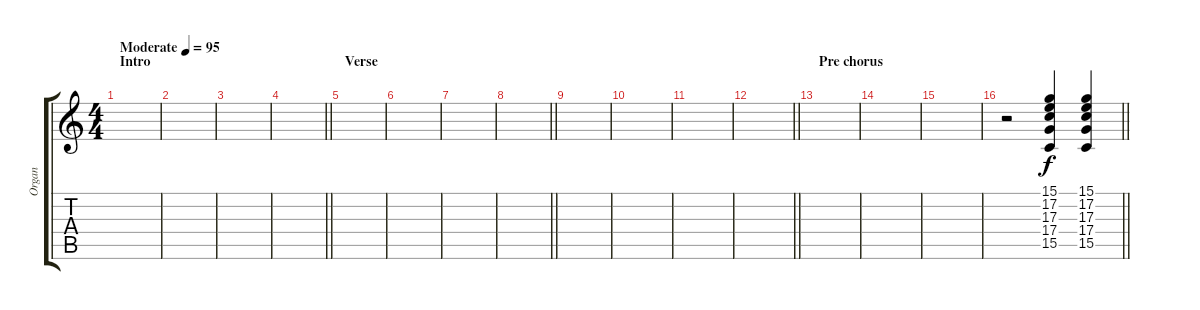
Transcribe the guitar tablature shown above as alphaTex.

\track ("Organ" "Organ") {instrument drawbarorgan}
\staff {score tabs}
\tuning (E4 B3 G3 D3 A2 E2) {hide}
\ts (4 4)
\section ("" "Intro")
\tempo (95 "Moderate")
\clef g2
\ks c
|
|
|
\barLineRight lightlight
|
\section ("" "Verse")
|
|
|
\barLineRight lightlight
|
|
|
|
\barLineRight lightlight
|
\section ("" "Pre chorus")
|
|
|
\barLineRight lightlight
r.2 (15.1 17.2 17.3 17.4 15.5).4 (15.1 17.2 17.3 17.4 15.5).4
